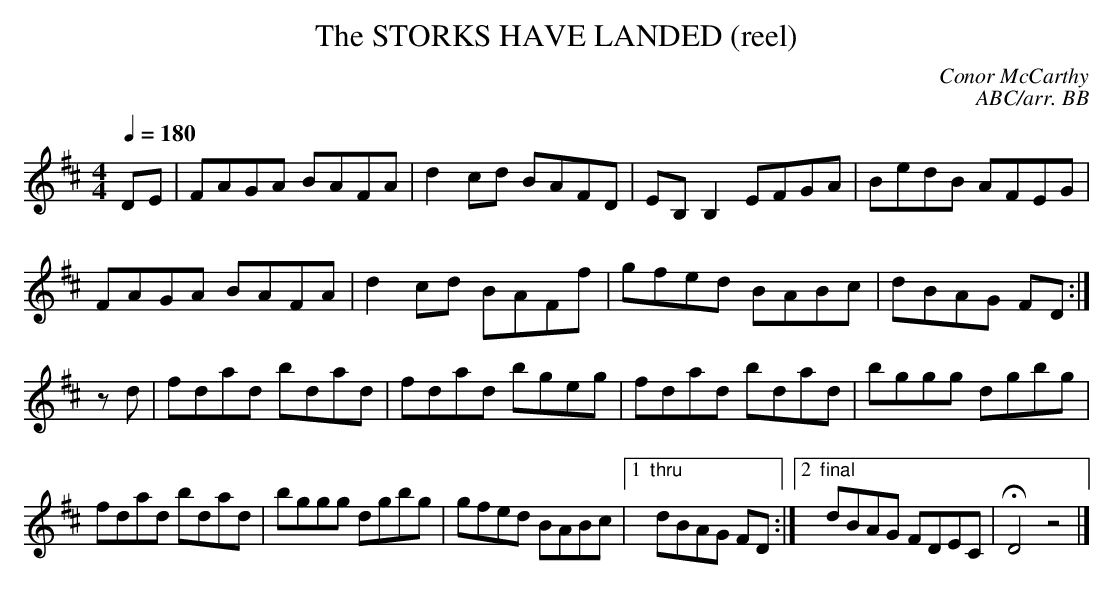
X:1
T:STORKS HAVE LANDED (reel), The
C:Conor McCarthy
C:ABC/arr. BB
Q:1/4=180
M:4/4
L:1/8
K:D % transposed from C
DE|FAGA BAFA|d2 cd BAFD|EB,B,2 EFGA|BedB AFEG|
FAGA BAFA|d2 cd BAFf|gfed BABc|dBAG FD :|
zd|fdad bdad|fdad bgeg|fdad bdad|bggg dgbg|
fdad bdad|bggg dgbg|gfed BABc|1 "thru"dBAG FD :|\
[2 "final"dBAG FDEC|HD4z4|]
